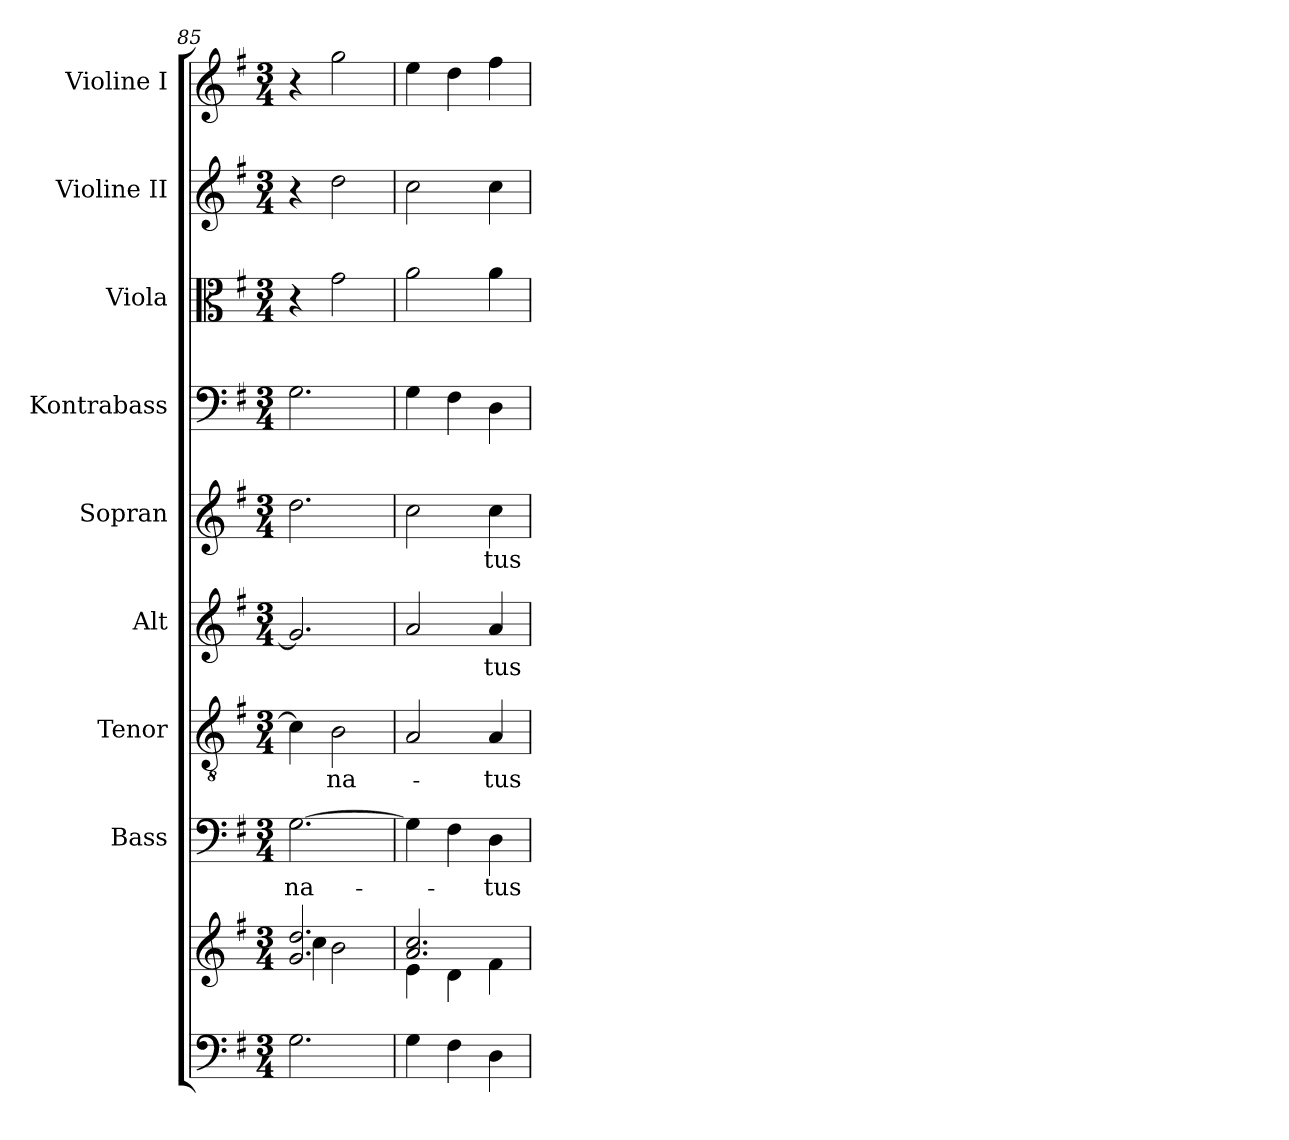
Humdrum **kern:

**kern	**kern	**kern	**text	**kern	**text	**kern	**text	**kern	**text	**kern	**kern	**kern	**kern
*part9	*part9	*part8	*part8	*part7	*part7	*part6	*part6	*part5	*part5	*part4	*part3	*part2	*part1
*staff10	*staff9	*staff8	*staff8	*staff7	*staff7	*staff6	*staff6	*staff5	*staff5	*staff4	*staff3	*staff2	*staff1
*	*	*I"Bass	*	*I"Tenor	*	*I"Alt	*	*I"Sopran	*	*I"Kontrabass	*I"Viola	*I"Violine II	*I"Violine I
*	*	*I'B.	*	*I'T.	*	*I'A.	*	*I'S.	*	*I'Kb.	*I'Vla.	*I'Vl. II	*I'Vl. I
*clefF4	*clefG2	*clefF4	*	*clefGv2	*	*clefG2	*	*clefG2	*	*clefF4	*clefC3	*clefG2	*clefG2
*	*	*	*	*	*	*	*	*	*	*ITrd7c12	*	*	*
*k[f#]	*k[f#]	*k[f#]	*	*k[f#]	*	*k[f#]	*	*k[f#]	*	*k[f#]	*k[f#]	*k[f#]	*k[f#]
*G:	*G:	*G:	*	*G:	*	*G:	*	*G:	*	*G:	*G:	*G:	*G:
*M3/4	*M3/4	*M3/4	*	*M3/4	*	*M3/4	*	*M3/4	*	*M3/4	*M3/4	*M3/4	*M3/4
=85	=85	=85	=85	=85	=85	=85	=85	=85	=85	=85	=85	=85	=85
*	*^	*	*	*	*	*	*	*	*	*	*	*	*
!	!	!	!	!LO:LY:b	!	!	!	!	!	!	!	!	!	!
2.G\	2.g/ 2.dd/	4cc\	[2.G\	-na-	4c\]	.	2.g/]	.	2.dd\	.	2.GG\	4r	4r	4r
!	!	!	!	!	!	!LO:LY:b	!	!	!	!	!	!	!	!
.	.	2b\	.	.	2B\	-na-	.	.	.	.	.	2g\	2dd\	2gg\
=86	=86	=86	=86	=86	=86	=86	=86	=86	=86	=86	=86	=86	=86	=86
4G\	2.a/ 2.cc/	4e\	4G\]	.	2A/	.	2a/	.	2cc\	.	4GG\	2a\	2cc\	4ee\
4F#\	.	4d\	4F#\	.	.	.	.	.	.	.	4FF#\	.	.	4dd\
!	!	!	!	!LO:LY:b	!	!LO:LY:b	!	!LO:LY:b	!	!LO:LY:b	!	!	!	!
4D\	.	4f#\	4D\	-tus	4A/	-tus	4a/	-tus	4cc\	-tus	4DD\	4a\	4cc\	4ff#\
*	*v	*v	*	*	*	*	*	*	*	*	*	*	*	*
=	=	=	=	=	=	=	=	=	=	=	=	=	=
*-	*-	*-	*-	*-	*-	*-	*-	*-	*-	*-	*-	*-	*-
